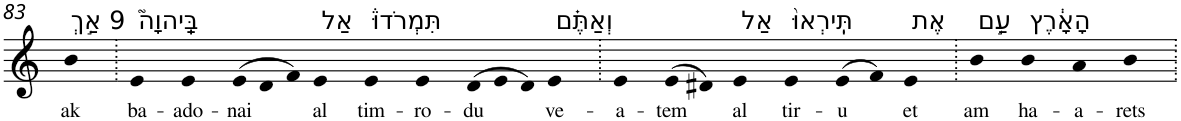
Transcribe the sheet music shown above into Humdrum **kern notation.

**kern	**text
*part1	*part1
*staff1	*staff1
*I"Piano	*
*I'Pno	*
!!LO:PB:g=z
*clefG2	*
*k[]	*
=83	=83
!LO:TX:a:t=9 אַ֣ךְ	!
!	!LO:LY:b
4b	ak
=84.	=84.
!LO:TX:a:t=בַּֽיהוָה֮	!
!	!LO:LY:b
4e	ba-
!	!LO:LY:b
4e	-ado-
*Xtuplet	*
!	!LO:LY:b
(>12e	-nai
12d	.
12f)	.
!LO:TX:a:t=אַל	!
!	!LO:LY:b
4e	al
!LO:TX:a:t=תִּמְרֹדוּ֒	!
!	!LO:LY:b
4e	tim-
!	!LO:LY:b
4e	-ro-
!	!LO:LY:b
(>12d	-du
12e	.
12d)	.
!LO:TX:a:t=וְאַתֶּ֗ם	!
!	!LO:LY:b
4e	ve-
=85.	=85.
!	!LO:LY:b
4e	-a-
!	!LO:LY:b
(>8e	-tem
8d#X)	.
!LO:TX:a:t=אַל	!
!	!LO:LY:b
4e	al
!LO:TX:a:t=תִּֽירְאוּ֙	!
!	!LO:LY:b
4e	tir-
!	!LO:LY:b
(>8e	-u
8f)	.
!LO:TX:a:t=אֶת	!
!	!LO:LY:b
4e	et
=86.	=86.
!LO:TX:a:t=עַ֣ם	!
!	!LO:LY:b
4b	am
!LO:TX:a:t=הָאָ֔רֶץ	!
!	!LO:LY:b
4b	ha-
!	!LO:LY:b
4a	-a-
!	!LO:LY:b
4b	-rets
=.	=.
*-	*-
